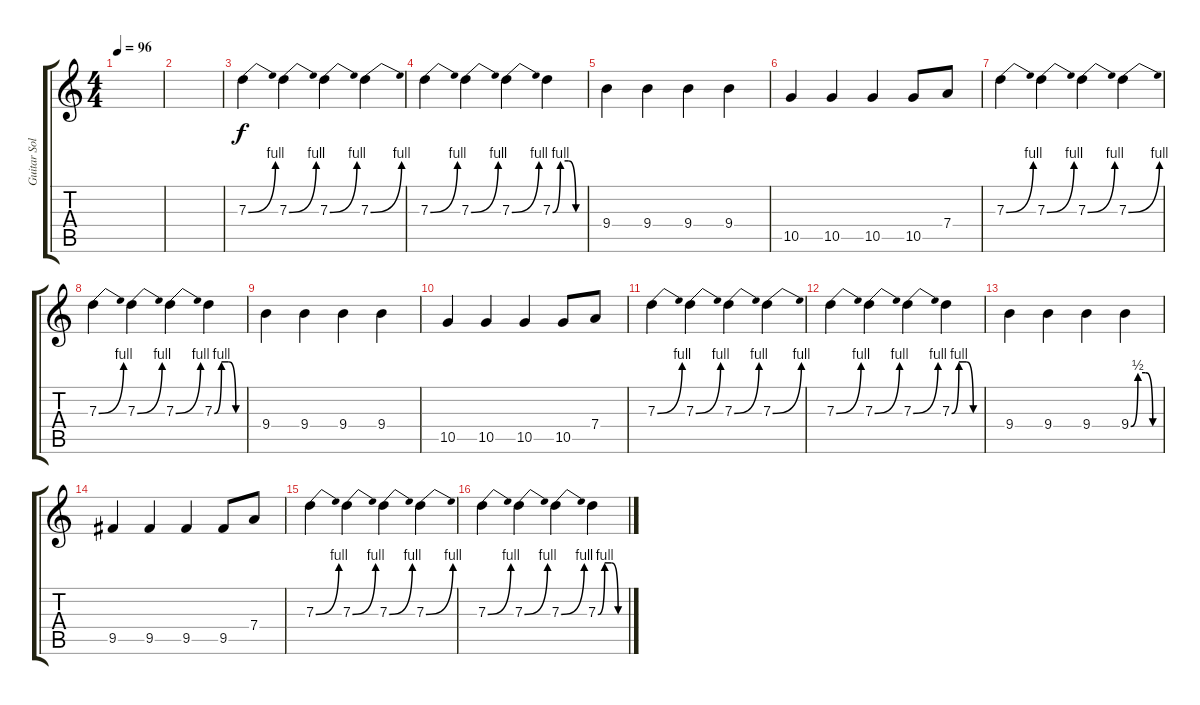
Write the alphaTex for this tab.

\track ("Guitar Solo" "Guitar Sol") {instrument overdrivenguitar}
\staff {score tabs}
\tuning (E4 B3 G3 D3 A2 E2) {hide}
\ts (4 4)
\tempo 96
\clef g2
\ks c
|
|
7.3{be (bend 0 0 60 4)}.4 7.3{be (bend 0 0 60 4)}.4 7.3{be (bend 0 0 60 4)}.4 7.3{be (bend 0 0 60 4)}.4 |
7.3{be (bend 0 0 60 4)}.4 7.3{be (bend 0 0 60 4)}.4 7.3{be (bend 0 0 60 4)}.4 7.3{be (custom 0 0 15 4 30 4 45 0 60 0)}.4 |
9.4.4 9.4.4 9.4.4 9.4.4 |
10.5.4 10.5.4 10.5.4 10.5.8 7.4.8 |
7.3{be (bend 0 0 60 4)}.4 7.3{be (bend 0 0 60 4)}.4 7.3{be (bend 0 0 60 4)}.4 7.3{be (bend 0 0 60 4)}.4 |
7.3{be (bend 0 0 60 4)}.4 7.3{be (bend 0 0 60 4)}.4 7.3{be (bend 0 0 60 4)}.4 7.3{be (custom 0 0 15 4 30 4 45 0 60 0)}.4 |
9.4.4 9.4.4 9.4.4 9.4.4 |
10.5.4 10.5.4 10.5.4 10.5.8 7.4.8 |
7.3{be (bend 0 0 60 4)}.4 7.3{be (bend 0 0 60 4)}.4 7.3{be (bend 0 0 60 4)}.4 7.3{be (bend 0 0 60 4)}.4 |
7.3{be (bend 0 0 60 4)}.4 7.3{be (bend 0 0 60 4)}.4 7.3{be (bend 0 0 60 4)}.4 7.3{be (custom 0 0 15 4 30 4 45 0 60 0)}.4 |
9.4.4 9.4.4 9.4.4 9.4{be (custom 0 0 15 2 31 2 46 0 60 0)}.4 |
9.5.4 9.5.4 9.5.4 9.5.8 7.4.8 |
7.3{be (bend 0 0 60 4)}.4 7.3{be (bend 0 0 60 4)}.4 7.3{be (bend 0 0 60 4)}.4 7.3{be (bend 0 0 60 4)}.4 |
7.3{be (bend 0 0 60 4)}.4 7.3{be (bend 0 0 60 4)}.4 7.3{be (bend 0 0 60 4)}.4 7.3{be (custom 0 0 15 4 30 4 45 0 60 0)}.4
